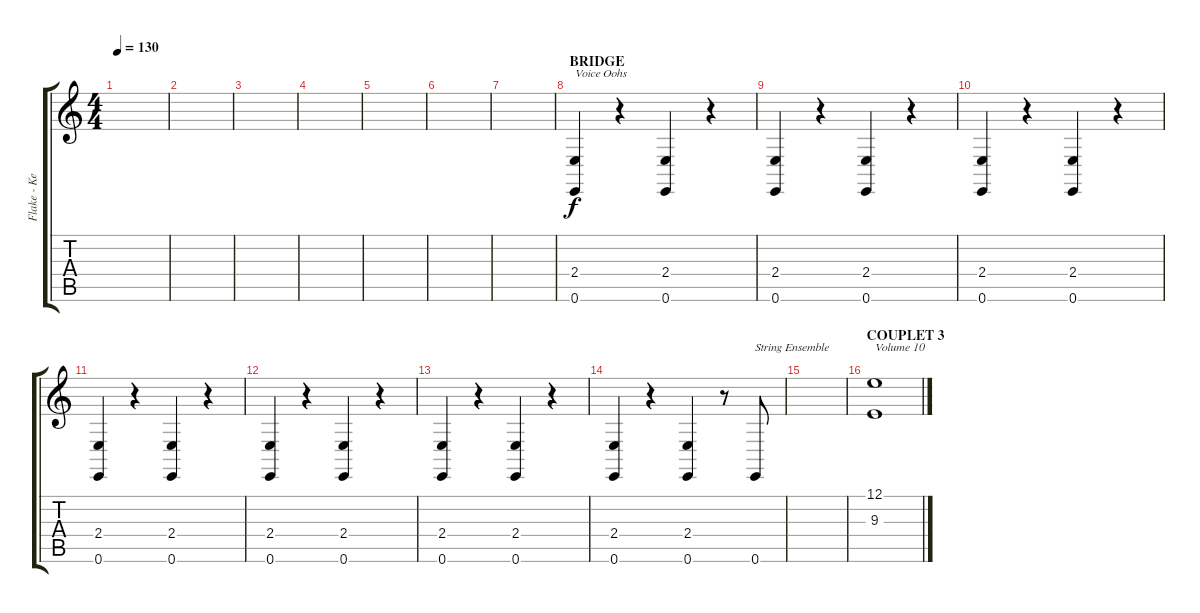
\track ("Flake - Keys" "Flake - Ke") {instrument stringensemble1}
\staff {score tabs}
\tuning (E4 B3 G3 D3 A2 E2) {hide}
\ts (4 4)
\tempo 130
\clef g2
\ks c
|
|
|
|
|
|
|
\section ("" "BRIDGE ")
(2.4 0.6).4{txt "Voice Oohs" instrument voiceoohs} r.4 (2.4 0.6).4 r.4 |
(2.4 0.6).4 r.4 (2.4 0.6).4 r.4 |
(2.4 0.6).4 r.4 (2.4 0.6).4 r.4 |
(2.4 0.6).4 r.4 (2.4 0.6).4 r.4 |
(2.4 0.6).4 r.4 (2.4 0.6).4 r.4 |
(2.4 0.6).4 r.4 (2.4 0.6).4 r.4 |
(2.4 0.6).4 r.4 (2.4 0.6).4 r.8 0.6.8{txt "String Ensemble" instrument stringensemble1} |
|
\section ("" "COUPLET 3")
(12.1 9.3).1{txt "Volume 10" volume 10}
